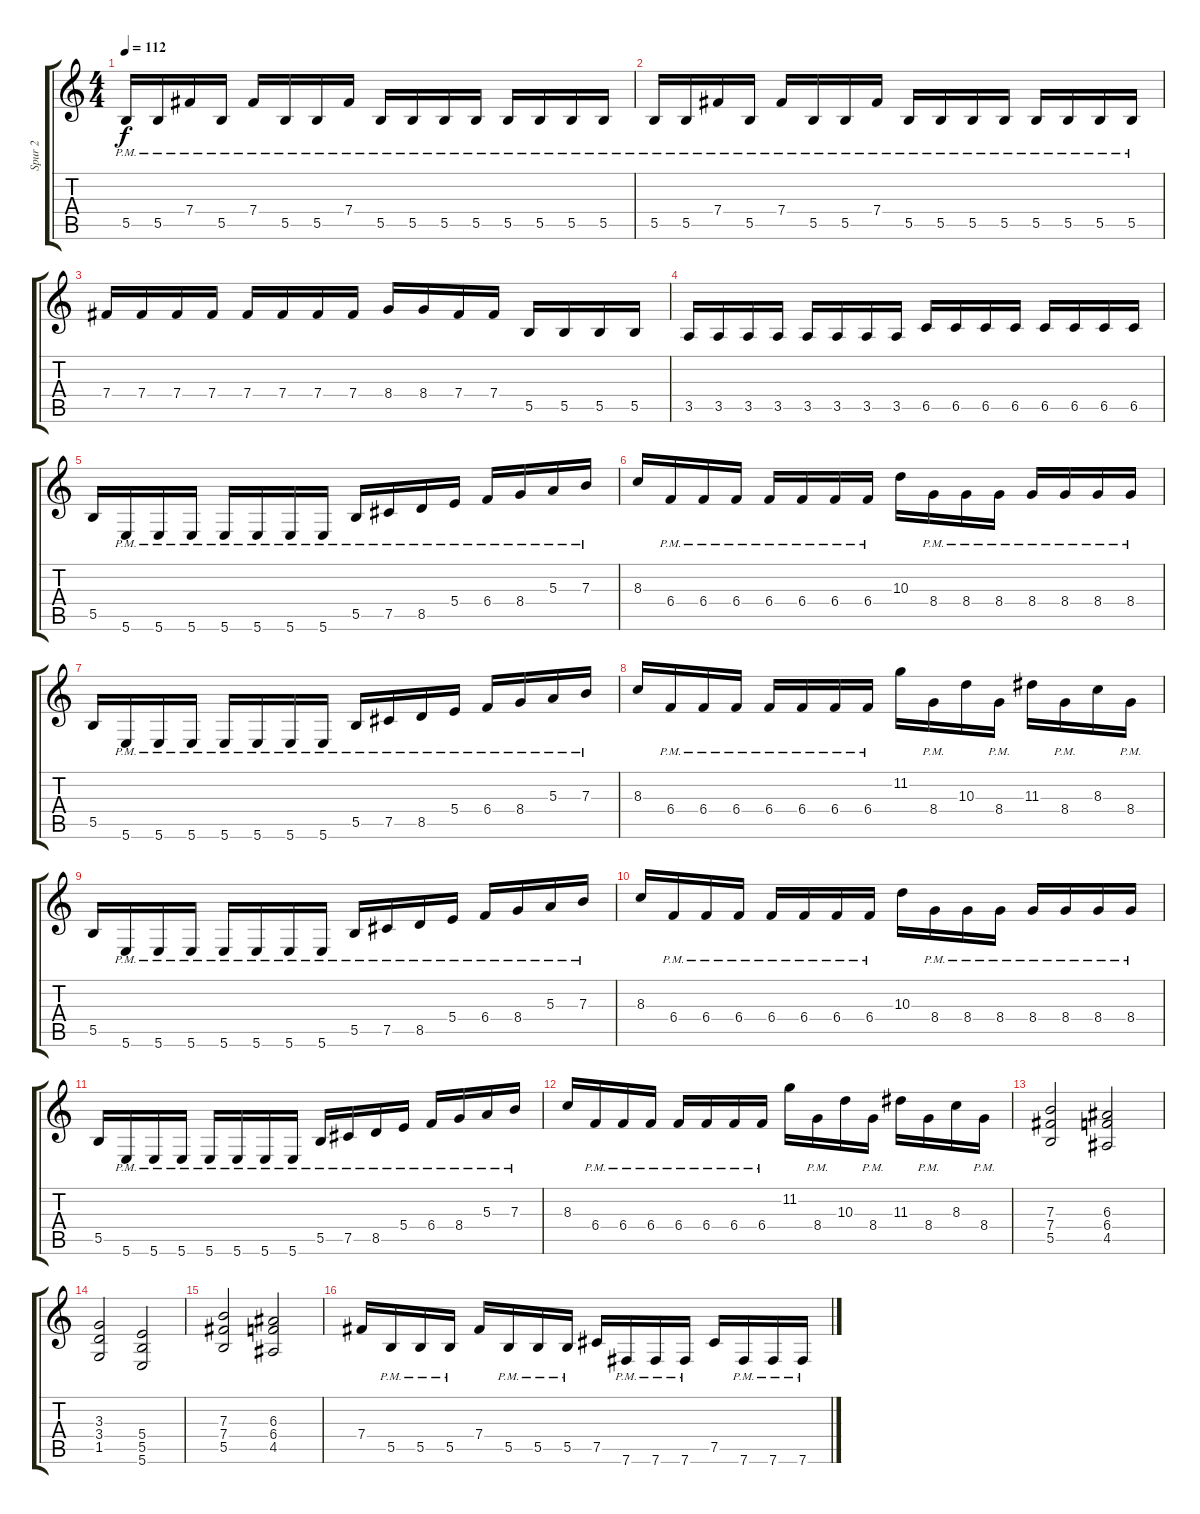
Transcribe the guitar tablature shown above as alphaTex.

\track ("Spur 2" "Spur 2") {instrument distortionguitar}
\staff {score tabs}
\tuning (Db4 Ab3 E3 B2 Gb2 B1) {hide}
\ts (4 4)
\tempo 112
\clef g2
\ks c
5.5{pm}.16{dy f} 5.5{pm}.16 7.4{pm}.16 5.5{pm}.16 7.4{pm}.16 5.5{pm}.16 5.5{pm}.16 7.4{pm}.16 5.5{pm}.16 5.5{pm}.16 5.5{pm}.16 5.5{pm}.16 5.5{pm}.16 5.5{pm}.16 5.5{pm}.16 5.5{pm}.16 |
5.5{pm}.16 5.5{pm}.16 7.4{pm}.16 5.5{pm}.16 7.4{pm}.16 5.5{pm}.16 5.5{pm}.16 7.4{pm}.16 5.5{pm}.16 5.5{pm}.16 5.5{pm}.16 5.5{pm}.16 5.5{pm}.16 5.5{pm}.16 5.5{pm}.16 5.5{pm}.16 |
7.4.16 7.4.16 7.4.16 7.4.16 7.4.16 7.4.16 7.4.16 7.4.16 8.4.16 8.4.16 7.4.16 7.4.16 5.5.16 5.5.16 5.5.16 5.5.16 |
3.5.16 3.5.16 3.5.16 3.5.16 3.5.16 3.5.16 3.5.16 3.5.16 6.5.16 6.5.16 6.5.16 6.5.16 6.5.16 6.5.16 6.5.16 6.5.16 |
5.5.16 5.6{pm}.16 5.6{pm}.16 5.6{pm}.16 5.6{pm}.16 5.6{pm}.16 5.6{pm}.16 5.6{pm}.16 5.5{pm}.16 7.5{pm}.16 8.5{pm}.16 5.4{pm}.16 6.4{pm}.16 8.4{pm}.16 5.3{pm}.16 7.3{pm}.16 |
8.3.16 6.4{pm}.16 6.4{pm}.16 6.4{pm}.16 6.4{pm}.16 6.4{pm}.16 6.4{pm}.16 6.4{pm}.16 10.3.16 8.4{pm}.16 8.4{pm}.16 8.4{pm}.16 8.4{pm}.16 8.4{pm}.16 8.4{pm}.16 8.4{pm}.16 |
5.5.16 5.6{pm}.16 5.6{pm}.16 5.6{pm}.16 5.6{pm}.16 5.6{pm}.16 5.6{pm}.16 5.6{pm}.16 5.5{pm}.16 7.5{pm}.16 8.5{pm}.16 5.4{pm}.16 6.4{pm}.16 8.4{pm}.16 5.3{pm}.16 7.3{pm}.16 |
8.3.16 6.4{pm}.16 6.4{pm}.16 6.4{pm}.16 6.4{pm}.16 6.4{pm}.16 6.4{pm}.16 6.4{pm}.16 11.2.16 8.4{pm}.16 10.3.16 8.4{pm}.16 11.3.16 8.4{pm}.16 8.3.16 8.4{pm}.16 |
5.5.16 5.6{pm}.16 5.6{pm}.16 5.6{pm}.16 5.6{pm}.16 5.6{pm}.16 5.6{pm}.16 5.6{pm}.16 5.5{pm}.16 7.5{pm}.16 8.5{pm}.16 5.4{pm}.16 6.4{pm}.16 8.4{pm}.16 5.3{pm}.16 7.3{pm}.16 |
8.3.16 6.4{pm}.16 6.4{pm}.16 6.4{pm}.16 6.4{pm}.16 6.4{pm}.16 6.4{pm}.16 6.4{pm}.16 10.3.16 8.4{pm}.16 8.4{pm}.16 8.4{pm}.16 8.4{pm}.16 8.4{pm}.16 8.4{pm}.16 8.4{pm}.16 |
5.5.16 5.6{pm}.16 5.6{pm}.16 5.6{pm}.16 5.6{pm}.16 5.6{pm}.16 5.6{pm}.16 5.6{pm}.16 5.5{pm}.16 7.5{pm}.16 8.5{pm}.16 5.4{pm}.16 6.4{pm}.16 8.4{pm}.16 5.3{pm}.16 7.3{pm}.16 |
8.3.16 6.4{pm}.16 6.4{pm}.16 6.4{pm}.16 6.4{pm}.16 6.4{pm}.16 6.4{pm}.16 6.4{pm}.16 11.2.16 8.4{pm}.16 10.3.16 8.4{pm}.16 11.3.16 8.4{pm}.16 8.3.16 8.4{pm}.16 |
(7.3 7.4 5.5).2 (6.3 6.4 4.5).2 |
(3.3 3.4 1.5).2 (5.4 5.5 5.6).2 |
(7.3 7.4 5.5).2 (6.3 6.4 4.5).2 |
7.4.16 5.5{pm}.16 5.5{pm}.16 5.5{pm}.16 7.4.16 5.5{pm}.16 5.5{pm}.16 5.5{pm}.16 7.5.16 7.6{pm}.16 7.6{pm}.16 7.6{pm}.16 7.5.16 7.6{pm}.16 7.6{pm}.16 7.6{pm}.16
